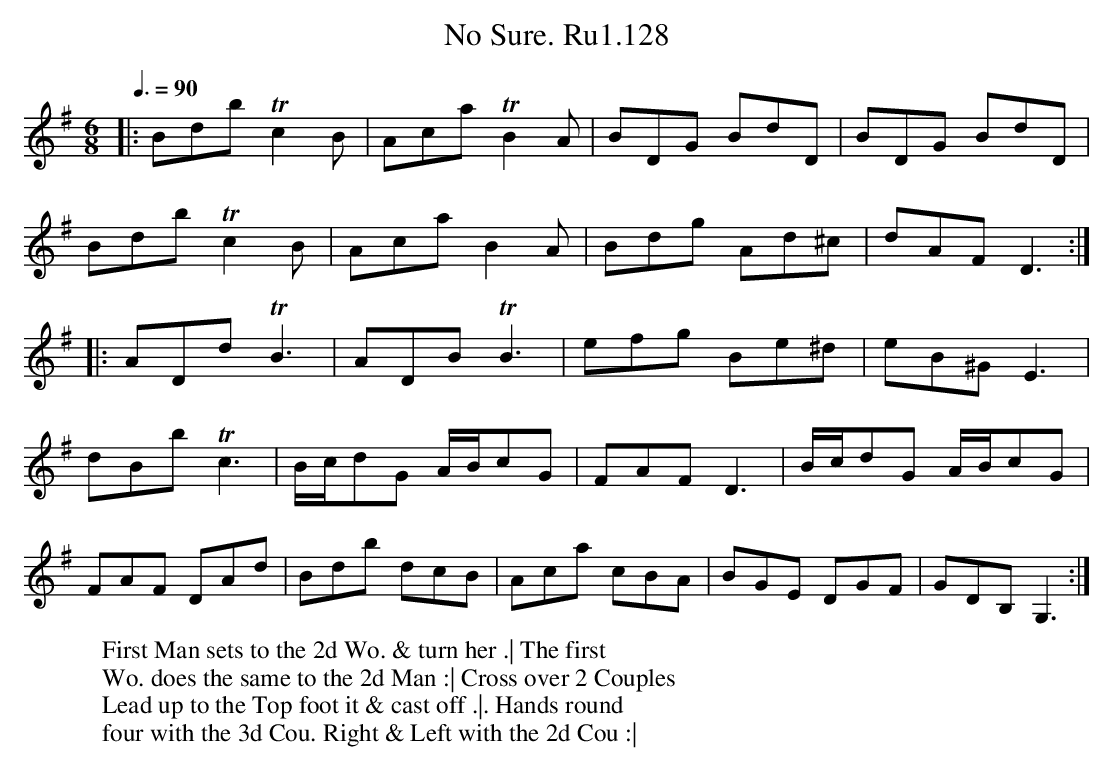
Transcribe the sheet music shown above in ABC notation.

X:1
T:No Sure. Ru1.128
M:6/8
L:1/8
W:First Man sets to the 2d Wo. & turn her .| The first
W:Wo. does the same to the 2d Man :| Cross over 2 Couples
W:Lead up to the Top foot it & cast off .|. Hands round
W:four with the 3d Cou. Right & Left with the 2d Cou :|
Q:3/8=90
K:G
|:Bdb Tc2B | Aca TB2A | BDG BdD | BDG BdD |
Bdb Tc2B | Aca B2A | Bdg Ad^c | dAF D3 :|
|: ADd TB3 | ADB TB3 | efg Be^d | eB^G E3 |
dBb Tc3 | B/c/dG A/B/cG | FAF D3 | B/c/dG A/B/cG |
FAF DAd | Bdb dcB | Aca cBA | BGE DGF | GDB, G,3 :|
